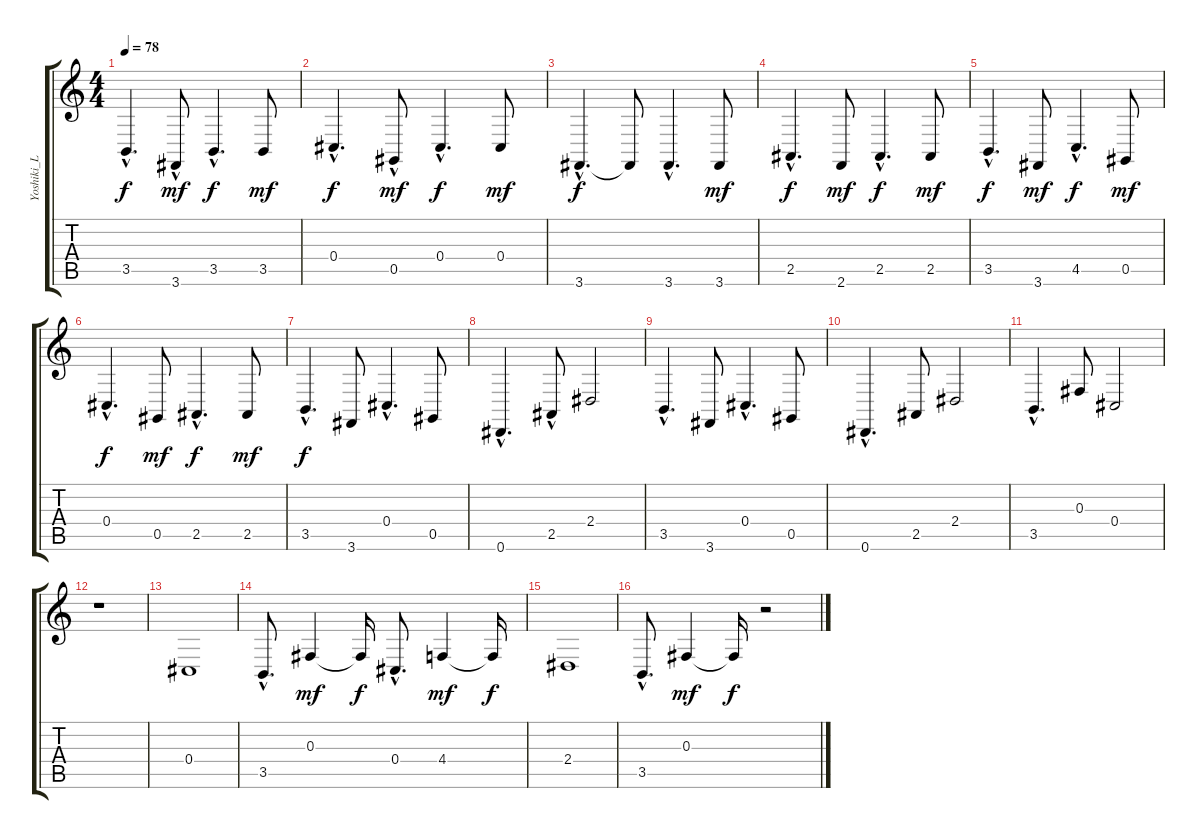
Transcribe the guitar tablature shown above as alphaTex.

\track ("Yoshiki_L" "Yoshiki_L") {instrument acousticgrandpiano}
\staff {score tabs}
\tuning (Eb4 Bb3 Gb3 Db3 Ab2 Eb2) {hide}
\ts (4 4)
\tempo 78
\clef g2
\ks c
3.5{hac}.4{d dy f} 3.6{hac}.8{dy mf} 3.5{hac}.4{d dy f} 3.5.8{dy mf} |
0.4{hac}.4{d dy f} 0.5{hac}.8{dy mf} 0.4{hac}.4{d dy f} 0.4.8{dy mf} |
3.6{hac}.4{d dy f} 3.6{t}.8 3.6{hac}.4{d} 3.6.8{dy mf} |
2.5{hac}.4{d dy f} 2.6.8{dy mf} 2.5{hac}.4{d dy f} 2.5.8{dy mf} |
3.5{hac}.4{d dy f} 3.6.8{dy mf} 4.5{hac}.4{d dy f} 0.5.8{dy mf} |
0.4{hac}.4{d dy f} 0.5.8{dy mf} 2.5{hac}.4{d dy f} 2.5.8{dy mf} |
3.5{hac}.4{d dy f} 3.6.8 0.4{hac}.4{d} 0.5.8 |
0.6{hac}.4{d} 2.5{hac}.8 2.4.2 |
3.5{hac}.4{d} 3.6.8 0.4{hac}.4{d} 0.5.8 |
0.6{hac}.4{d} 2.5.8 2.4.2 |
3.5{hac}.4{d} 0.3.8 0.4.2 |
r.1 |
0.4.1 |
3.5{hac}.8{d} 0.3.4{dy mf} 0.3{t}.16{dy f} 0.4{hac}.8{d} 4.4.4{dy mf} 4.4{t}.16{dy f} |
2.4.1 |
3.5{hac}.8{d} 0.3.4{dy mf} 0.3{t}.16{dy f} r.2
